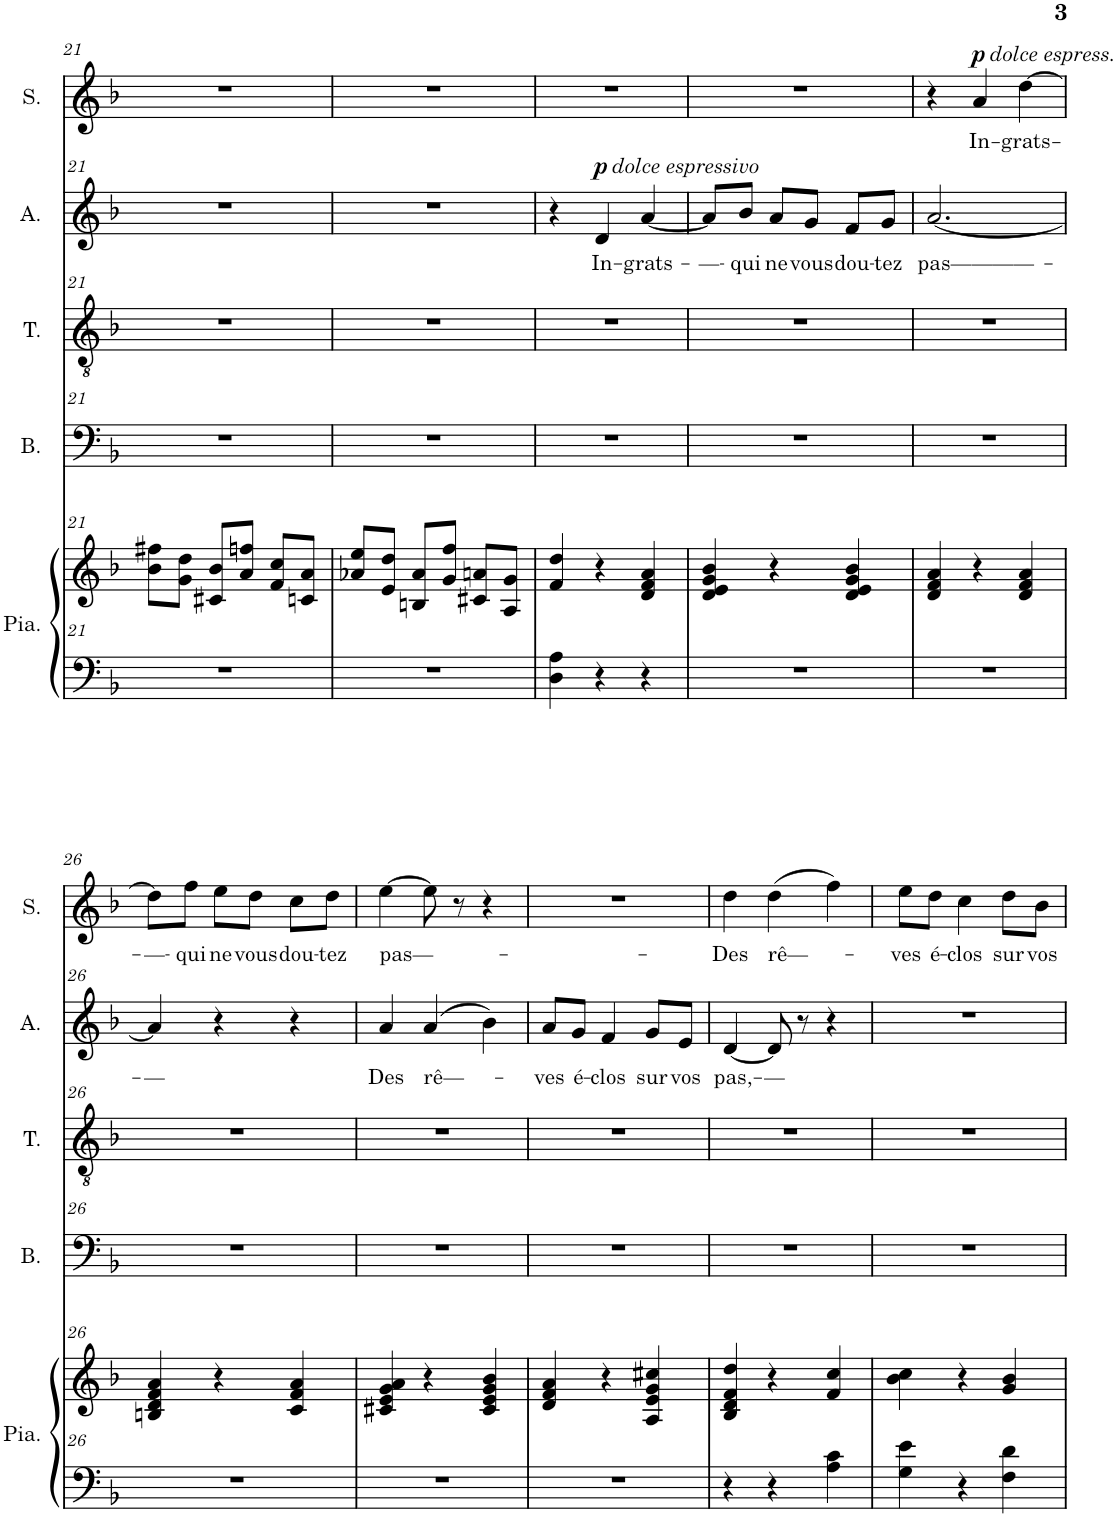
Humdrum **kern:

**kern	**kern	**kern	**kern	**kern	**text	**dynam	**kern	**text	**dynam
*part5	*part5	*part4	*part3	*part2	*part2	*part2	*part1	*part1	*part1
*staff6	*staff5	*staff4	*staff3	*staff2	*staff2	*staff2	*staff1	*staff1	*staff1
*I"Piano	*	*I"Basse	*I"Ténor	*I"Alto	*	*	*I"Soprano	*	*
*I'Pia.	*	*I'B.	*I'T.	*I'A.	*	*	*I'S.	*	*
!!LO:PB:g=z
*clefF4	*clefG2	*clefF4	*clefGv2	*clefG2	*	*	*clefG2	*	*
*k[b-]	*k[b-]	*k[b-]	*k[b-]	*k[b-]	*	*	*k[b-]	*	*
*M3/4	*M3/4	*M3/4	*M3/4	*M3/4	*	*	*M3/4	*	*
=21	=21	=21	=21	=21	=21	=21	=21	=21	=21
2.r	8b-\ 8ff#X\L	2.r	2.r	2.r	.	.	2.r	.	.
.	8g\ 8dd\J	.	.	.	.	.	.	.	.
.	8c#X/ 8b-/L	.	.	.	.	.	.	.	.
.	8a/ 8ffn/J	.	.	.	.	.	.	.	.
.	8f/ 8cc/L	.	.	.	.	.	.	.	.
.	8cn/ 8a/J	.	.	.	.	.	.	.	.
=22	=22	=22	=22	=22	=22	=22	=22	=22	=22
2.r	8a-X/ 8ee/L	2.r	2.r	2.r	.	.	2.r	.	.
.	8e/ 8dd/J	.	.	.	.	.	.	.	.
.	8Bn/ 8a-/L	.	.	.	.	.	.	.	.
.	8g/ 8ff/J	.	.	.	.	.	.	.	.
.	8c#X/ 8an/L	.	.	.	.	.	.	.	.
.	8A/ 8g/J	.	.	.	.	.	.	.	.
=23	=23	=23	=23	=23	=23	=23	=23	=23	=23
4D\ 4A\	4f/ 4dd/	2.r	2.r	4r	.	.	2.r	.	.
!	!	!	!	!LO:TX:a:i:t=dolce espressivo	!	!	!	!	!
!	!	!	!	!	!LO:LY:b	!LO:DY:a	!	!	!
4r	4r	.	.	4d/	In-	p	.	.	.
!	!	!	!	!	!LO:LY:b	!	!	!	!
4r	4d/ 4f/ 4a/	.	.	[4a/	-grats-	.	.	.	.
=24	=24	=24	=24	=24	=24	=24	=24	=24	=24
!	!	!	!	!	!LO:LY:b	!	!	!	!
2.r	4d/ 4e/ 4g/ 4b-/	2.r	2.r	8a/L]	-—-	.	2.r	.	.
!	!	!	!	!	!LO:LY:b	!	!	!	!
.	.	.	.	8b-/J	-qui	.	.	.	.
!	!	!	!	!	!LO:LY:b	!	!	!	!
.	4r	.	.	8a/L	ne	.	.	.	.
!	!	!	!	!	!LO:LY:b	!	!	!	!
.	.	.	.	8g/J	vous	.	.	.	.
!	!	!	!	!	!LO:LY:b	!	!	!	!
.	4d/ 4e/ 4g/ 4b-/	.	.	8f/L	dou-	.	.	.	.
!	!	!	!	!	!LO:LY:b	!	!	!	!
.	.	.	.	8g/J	-tez	.	.	.	.
=25	=25	=25	=25	=25	=25	=25	=25	=25	=25
!	!	!	!	!	!LO:LY:b	!	!	!	!
2.r	4d/ 4f/ 4a/	2.r	2.r	[2.a/	pas————-	.	4r	.	.
!	!	!	!	!	!	!	!LO:TX:a:i:t=dolce espress.	!	!
!	!	!	!	!	!	!	!	!LO:LY:b	!LO:DY:a
.	4r	.	.	.	.	.	4a/	In-	p
!	!	!	!	!	!	!	!	!LO:LY:b	!
.	4d/ 4f/ 4a/	.	.	.	.	.	[4dd\	-grats-	.
!!LO:LB:g=z
=26	=26	=26	=26	=26	=26	=26	=26	=26	=26
!	!	!	!	!	!LO:LY:b	!	!	!LO:LY:b	!
2.r	4Bn/ 4d/ 4f/ 4a/	2.r	2.r	4a/]	-—	.	8dd\L]	-—-	.
!	!	!	!	!	!	!	!	!LO:LY:b	!
.	.	.	.	.	.	.	8ff\J	-qui	.
!	!	!	!	!	!	!	!	!LO:LY:b	!
.	4r	.	.	4r	.	.	8ee\L	ne	.
!	!	!	!	!	!	!	!	!LO:LY:b	!
.	.	.	.	.	.	.	8dd\J	vous	.
!	!	!	!	!	!	!	!	!LO:LY:b	!
.	4c/ 4f/ 4a/	.	.	4r	.	.	8cc\L	dou-	.
!	!	!	!	!	!	!	!	!LO:LY:b	!
.	.	.	.	.	.	.	8dd\J	-tez	.
=27	=27	=27	=27	=27	=27	=27	=27	=27	=27
!	!	!	!	!	!LO:LY:b	!	!	!LO:LY:b	!
2.r	4c#X/ 4e/ 4g/ 4a/	2.r	2.r	4a/	Des	.	[4ee\	pas—-	.
!	!	!	!	!	!LO:LY:b	!	!	!	!
.	4r	.	.	(4a/	rê—-	.	8ee\]	.	.
.	.	.	.	.	.	.	8r	.	.
.	4c#/ 4e/ 4g/ 4b-/	.	.	4b-\)	.	.	4r	.	.
=28	=28	=28	=28	=28	=28	=28	=28	=28	=28
!	!	!	!	!	!LO:LY:b	!	!	!	!
2.r	4d/ 4f/ 4a/	2.r	2.r	8a/L	-ves	.	2.r	.	.
!	!	!	!	!	!LO:LY:b	!	!	!	!
.	.	.	.	8g/J	é-	.	.	.	.
!	!	!	!	!	!LO:LY:b	!	!	!	!
.	4r	.	.	4f/	-clos	.	.	.	.
!	!	!	!	!	!LO:LY:b	!	!	!	!
.	4A/ 4e/ 4g/ 4cc#X/	.	.	8g/L	sur	.	.	.	.
!	!	!	!	!	!LO:LY:b	!	!	!	!
.	.	.	.	8e/J	vos	.	.	.	.
=29	=29	=29	=29	=29	=29	=29	=29	=29	=29
!	!	!	!	!	!LO:LY:b	!	!	!LO:LY:b	!
4r	4B-/ 4d/ 4f/ 4dd/	2.r	2.r	[4d/	pas,-	.	4dd\	Des	.
!	!	!	!	!	!LO:LY:b	!	!	!LO:LY:b	!
4r	4r	.	.	8d/]	-—	.	(4dd\	rê—-	.
.	.	.	.	8r	.	.	.	.	.
4A\ 4c\	4f/ 4cc/	.	.	4r	.	.	4ff\)	.	.
=30	=30	=30	=30	=30	=30	=30	=30	=30	=30
!	!	!	!	!	!	!	!	!LO:LY:b	!
4G\ 4e\	4b-\ 4cc\	2.r	2.r	2.r	.	.	8ee\L	-ves	.
!	!	!	!	!	!	!	!	!LO:LY:b	!
.	.	.	.	.	.	.	8dd\J	é-	.
!	!	!	!	!	!	!	!	!LO:LY:b	!
4r	4r	.	.	.	.	.	4cc\	-clos	.
!	!	!	!	!	!	!	!	!LO:LY:b	!
4F\ 4d\	4g/ 4b-/	.	.	.	.	.	8dd\L	sur	.
!	!	!	!	!	!	!	!	!LO:LY:b	!
.	.	.	.	.	.	.	8b-\J	vos	.
=	=	=	=	=	=	=	=	=	=
*-	*-	*-	*-	*-	*-	*-	*-	*-	*-
